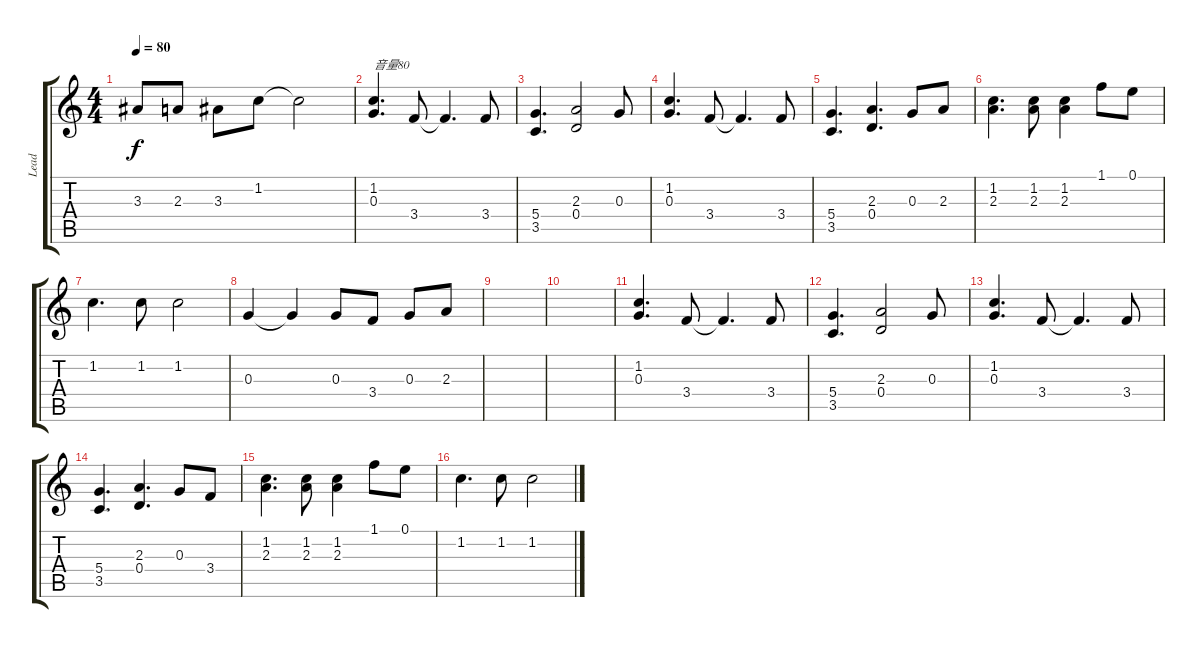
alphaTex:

\track ("Lead" "Lead") {instrument overdrivenguitar}
\staff {score tabs}
\tuning (E4 B3 G3 D3 A2 E2) {hide}
\ts (4 4)
\tempo 80
\clef g2
\ks c
3.3.8{dy f} 2.3.8 3.3.8 1.2.8 1.2{t}.2 |
(1.2 0.3).4{d txt "音量80"} 3.4.8 3.4{t}.4{d} 3.4.8 |
(5.4 3.5).4{d} (2.3 0.4).2 0.3.8 |
(1.2 0.3).4{d} 3.4.8 3.4{t}.4{d} 3.4.8 |
(5.4 3.5).4{d} (2.3 0.4).4{d} 0.3.8 2.3.8 |
(1.2 2.3).4{d} (1.2 2.3).8 (1.2 2.3).4 1.1.8 0.1.8 |
1.2.4{d} 1.2.8 1.2.2 |
0.3.4 0.3{t}.4 0.3.8 3.4.8 0.3.8 2.3.8 |
|
|
(1.2 0.3).4{d} 3.4.8 3.4{t}.4{d} 3.4.8 |
(5.4 3.5).4{d} (2.3 0.4).2 0.3.8 |
(1.2 0.3).4{d} 3.4.8 3.4{t}.4{d} 3.4.8 |
(5.4 3.5).4{d} (2.3 0.4).4{d} 0.3.8 3.4.8 |
(1.2 2.3).4{d} (1.2 2.3).8 (1.2 2.3).4 1.1.8 0.1.8 |
1.2.4{d} 1.2.8 1.2.2
